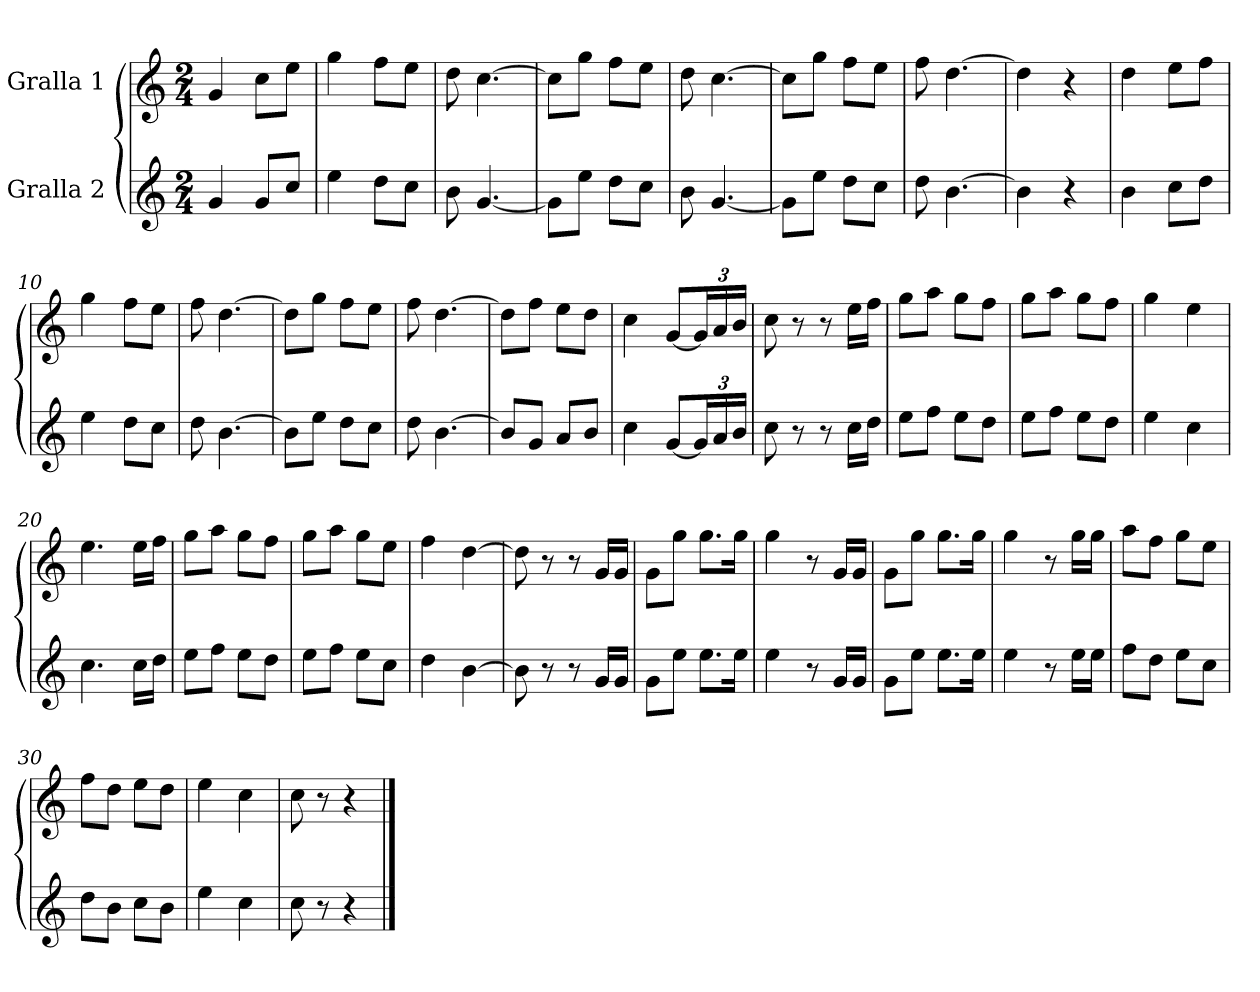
**kern	**kern
*part2	*part1
*staff2	*staff1
*I"Gralla 2	*I"Gralla 1
*clefG2	*clefG2
*k[]	*k[]
*M2/4	*M2/4
=1	=1
4g	4g
8g/L	8cc\L
8cc/J	8ee\J
=2	=2
4ee	4gg
8dd\L	8ff\L
8cc\J	8ee\J
=3	=3
8b	8dd
[4.g	[4.cc
=4	=4
8g\L]	8cc\L]
8ee\J	8gg\J
8dd\L	8ff\L
8cc\J	8ee\J
=5	=5
8b	8dd
[4.g	[4.cc
=6	=6
8g\L]	8cc\L]
8ee\J	8gg\J
8dd\L	8ff\L
8cc\J	8ee\J
=7	=7
8dd	8ff
[4.b	[4.dd
=8	=8
4b]	4dd]
4r	4r
=9	=9
4b	4dd
8cc\L	8ee\L
8dd\J	8ff\J
=10	=10
4ee	4gg
8dd\L	8ff\L
8cc\J	8ee\J
=11	=11
8dd	8ff
[4.b	[4.dd
=12	=12
8b\L]	8dd\L]
8ee\J	8gg\J
8dd\L	8ff\L
8cc\J	8ee\J
=13	=13
8dd	8ff
[4.b	[4.dd
=14	=14
8b/L]	8dd\L]
8g/J	8ff\J
8a/L	8ee\L
8b/J	8dd\J
=15	=15
4cc	4cc
[8g/L	[8g/L
24g/L]	24g/L]
24a/	24a/
24b/JJ	24b/JJ
=16	=16
8cc	8cc
8r	8r
8r	8r
16cc\LL	16ee\LL
16dd\JJ	16ff\JJ
=17	=17
8ee\L	8gg\L
8ff\J	8aa\J
8ee\L	8gg\L
8dd\J	8ff\J
=18	=18
8ee\L	8gg\L
8ff\J	8aa\J
8ee\L	8gg\L
8dd\J	8ff\J
=19	=19
4ee	4gg
4cc	4ee
=20	=20
4.cc	4.ee
16cc\LL	16ee\LL
16dd\JJ	16ff\JJ
=21	=21
8ee\L	8gg\L
8ff\J	8aa\J
8ee\L	8gg\L
8dd\J	8ff\J
=22	=22
8ee\L	8gg\L
8ff\J	8aa\J
8ee\L	8gg\L
8cc\J	8ee\J
=23	=23
4dd	4ff
[4b	[4dd
=24	=24
8b]	8dd]
8r	8r
8r	8r
16g/LL	16g/LL
16g/JJ	16g/JJ
=25	=25
8g\L	8g\L
8ee\J	8gg\J
8.ee\L	8.gg\L
16ee\Jk	16gg\Jk
=26	=26
4ee	4gg
8r	8r
16g/LL	16g/LL
16g/JJ	16g/JJ
=27	=27
8g\L	8g\L
8ee\J	8gg\J
8.ee\L	8.gg\L
16ee\Jk	16gg\Jk
=28	=28
4ee	4gg
8r	8r
16ee\LL	16gg\LL
16ee\JJ	16gg\JJ
=29	=29
8ff\L	8aa\L
8dd\J	8ff\J
8ee\L	8gg\L
8cc\J	8ee\J
=30	=30
8dd\L	8ff\L
8b\J	8dd\J
8cc\L	8ee\L
8b\J	8dd\J
=31	=31
4ee	4ee
4cc	4cc
=32	=32
8cc	8cc
8r	8r
4r	4r
==	==
*-	*-
